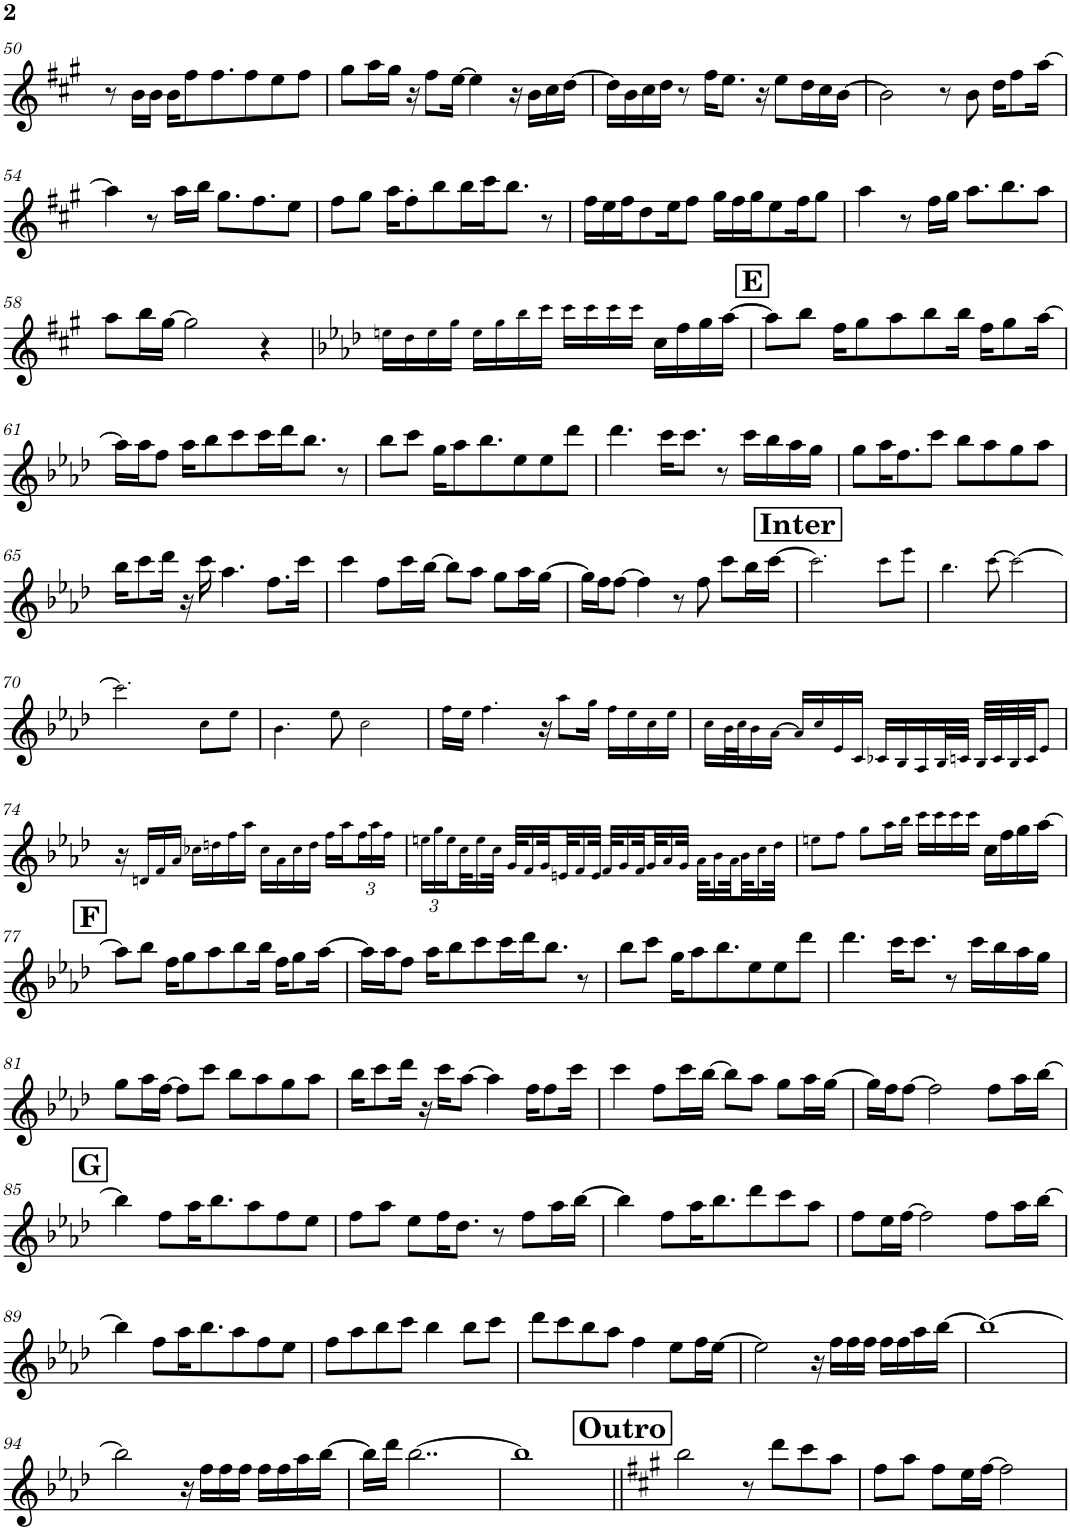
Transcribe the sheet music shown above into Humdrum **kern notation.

**kern
*part1
*staff1
*I"Piano
*I'Pno.
*clefG2
*k[f#c#g#]
*M4/4
=49
4aa\
4ff#\
4ee\
4cc#\
!!LO:PB:g=z
=50
8r
16b\LL
16b\JJ
16b\KL
8ff#\
8.ff#\
8ff#\
8ee\
8ff#\J
=51
8gg#\L
16aa\L
16gg#\JJ
16r
8ff#\L
[16ee\Jk
4ee\]
16r
16b\LL
16cc#\
[16dd\JJ
=52
16dd\LL]
16b\
16cc#\
16dd\JJ
8r
16ff#\KL
8.ee\J
16r
8ee\L
16dd\L
16cc#\
[16b\JJ
=53
2b\]
8r
8b\
16dd\KL
8ff#\
[16aa\Jk
!!LO:LB:g=z
=54
4aa\]
8r
16aa\LL
16bb\JJ
8.gg#\L
8.ff#\
8ee\J
=55
8ff#\L
8gg#\J
16aa\KL
8ff#'\
8bb\
16bb\L
16ccc#\J
8.bb\J
8r
=56
16ff#\LL
16ee\
16ff#\J
8dd\
16ee\K
8ff#\J
16gg#\LL
16ff#\
16gg#\J
8ee\
16ff#\K
8gg#\J
=57
4aa\
8r
16ff#\LL
16gg#\JJ
8.aa\L
8.bb\
8aa\J
!!LO:LB:g=z
=58
8aa\L
16bb\L
[16gg#\JJ
2gg#\]
4r
=59
*k[b-e-a-d-]
16een!\LL
16dd-!\
16ee!\
16gg!\JJ
16ee!\LL
16gg!\
16bb-!\
16ccc!\JJ
16ccc!\LL
16ccc!\
16ccc!\
16ccc!\JJ
16cc\LL
16ff\
16gg\
[16aa-\JJ
!!LO:REH:place=s1:a:B:cj:fs=14:t=E
=60
8aa-\L]
8bb-\J
16ff\KL
8gg\
8aa-\
8bb-\
16bb-\Jk
16ff\KL
8gg\
[16aa-\Jk
!!LO:LB:g=z
=61
16aa-\LL]
16aa-\J
8ff\J
16aa-\KL
8bb-\
8ccc\
16ccc\L
16ddd-\J
8.bb-\J
8r
=62
8bb-\L
8ccc\J
16gg\KL
8aa-\
8.bb-\
8ee-\
8ee-\
8ddd-\J
=63
4.ddd-\
16ccc\KL
8.ccc\J
8r
16ccc\LL
16bb-\
16aa-\
16gg\JJ
=64
8gg\L
16aa-\K
8.ff\
8ccc\J
8bb-\L
8aa-\
8gg\
8aa-\J
!!LO:LB:g=z
=65
16bb-\KL
8ccc\
16ddd-\Jk
16r
16ccc\
4.aa-\
8.ff\L
16ccc\Jk
=66
4ccc\
8ff\L
16ccc\L
[16bb-\JJ
8bb-\L]
8aa-\J
8gg\L
16aa-\L
[16gg\JJ
=67
16gg\LL]
16ff\J
[8ff\J
4ff\]
8r
8ff\
8ccc\L
16bb-\L
[16ccc\JJ
!!LO:REH:place=s1:a:B:cj:fs=14:t=Inter
=68
2.ccc!\]
8ccc!\L
8eee-!\J
=69
4.bb-!\
[8ccc!\
2ccc!\_
!!LO:LB:g=z
=70
2.ccc!\]
8cc!\L
8ee-!\J
=71
4.b-!\
8ee-!\
2cc!\
=72
16ff!\LL
16ee-!\JJ
4.ff!\
16r
8aa-!\L
16gg!\Jk
16ff!\LL
16ee-!\
16cc!\
16ee-!\JJ
=73
16cc!\LL
32b-!\L
32cc!\J
16b-!\
[16a-!\JJ
16a-!/LL]
16cc!/
16e-!/
16c!/JJ
16c-X!/LL
16B-!/
16A-!/
32B-!/L
32cn!/JJJ
32B-!/LLL
32c!/
32B-!/
32c!/JJ
8e-!/J
!!LO:LB:g=z
=74
16r
16dn!/LL
16f!/
16a-!/JJ
16cc-X!\LL
16ddn!\
16ff!\
16aa-!\JJ
16cc-!\LL
16a-!\
16cc-!\
16dd!\JJ
16ff!\LL
16aa-!\
*Xbrackettup
24ff!\
24aa-!\
24ff!\JJ
=75
24een!\LL
24gg!\
24ee!\
32cc!\K
16ee!\
32cc!\JJk
32g!/KLL
16f!/
32g!/L
32en!/J
16f!/
32e!/JJk
32f!/KLL
16g!/
32f!/L
32g!/J
16a-!/
32g!/JJk
32a-!\KLL
16b-!\
32a-!\L
32b-!\J
16cc!\
32dd-!\JJk
=76
8een!\L
8ff!\J
8gg!\L
16aa-!\L
16bb-!\JJ
16ccc!\LL
16ccc!\
16ccc!\
16ccc!\JJ
16cc\LL
16ff\
16gg\
[16aa-\JJ
!!LO:LB:g=z
!!LO:REH:place=s1:a:B:cj:fs=14:t=F
=77
8aa-\L]
8bb-\J
16ff\KL
8gg\
8aa-\
8bb-\
16bb-\Jk
16ff\KL
8gg\
[16aa-\Jk
=78
16aa-\LL]
16aa-\J
8ff\J
16aa-\KL
8bb-\
8ccc\
16ccc\L
16ddd-\J
8.bb-\J
8r
=79
8bb-\L
8ccc\J
16gg\KL
8aa-\
8.bb-\
8ee-\
8ee-\
8ddd-\J
=80
4.ddd-\
16ccc\KL
8.ccc\J
8r
16ccc\LL
16bb-\
16aa-\
16gg\JJ
!!LO:LB:g=z
=81
8gg\L
16aa-\L
[16ff\JJ
8ff\L]
8ccc\J
8bb-\L
8aa-\
8gg\
8aa-\J
=82
16bb-\KL
8ccc\
16ddd-\Jk
16r
16ccc\KL
[8aa-\J
4aa-\]
16ff\KL
8ff\
16ccc\Jk
=83
4ccc\
8ff\L
16ccc\L
[16bb-\JJ
8bb-\L]
8aa-\J
8gg\L
16aa-\L
[16gg\JJ
=84
16gg\LL]
16ff\J
[8ff\J
2ff\]
8ff\L
16aa-\L
[16bb-\JJ
!!LO:LB:g=z
!!LO:REH:place=s1:a:B:cj:fs=14:t=G
=85
4bb-\]
8ff\L
16aa-\K
8.bb-\
8aa-\
8ff\
8ee-\J
=86
8ff\L
8aa-\J
8ee-\L
16ff\K
8.dd-\J
8r
8ff\L
16aa-\L
[16bb-\JJ
=87
4bb-\]
8ff\L
16aa-\K
8.bb-\
8ddd-\
8ccc\
8aa-\J
=88
8ff\L
16ee-\L
[16ff\JJ
2ff\]
8ff\L
16aa-\L
[16bb-\JJ
!!LO:LB:g=z
=89
4bb-\]
8ff\L
16aa-\K
8.bb-\
8aa-\
8ff\
8ee-\J
=90
8ff\L
8aa-\
8bb-\
8ccc\J
4bb-\
8bb-\L
8ccc\J
=91
8ddd-\L
8ccc\
8bb-\
8aa-\J
4ff\
8ee-\L
16ff\L
[16ee-\JJ
=92
2ee-\]
16r
16ff\LL
16ff\
16ff\JJ
16ff\LL
16ff\
16aa-\
[16bb-\JJ
=93
1bb-_
!!LO:LB:g=z
=94
2bb-\]
16r
16ff\LL
16ff\
16ff\JJ
16ff\LL
16ff\
16aa-\
[16bb-\JJ
=95
16bb-\LL]
16ddd-\JJ
[2..bb-\
=96
1bb-]
!!LO:REH:place=s1:a:B:cj:fs=14:t=Outro
=97||
*k[f#c#g#]
2bb\
8r
8ddd\L
8ccc#\
8aa\J
=
*-
